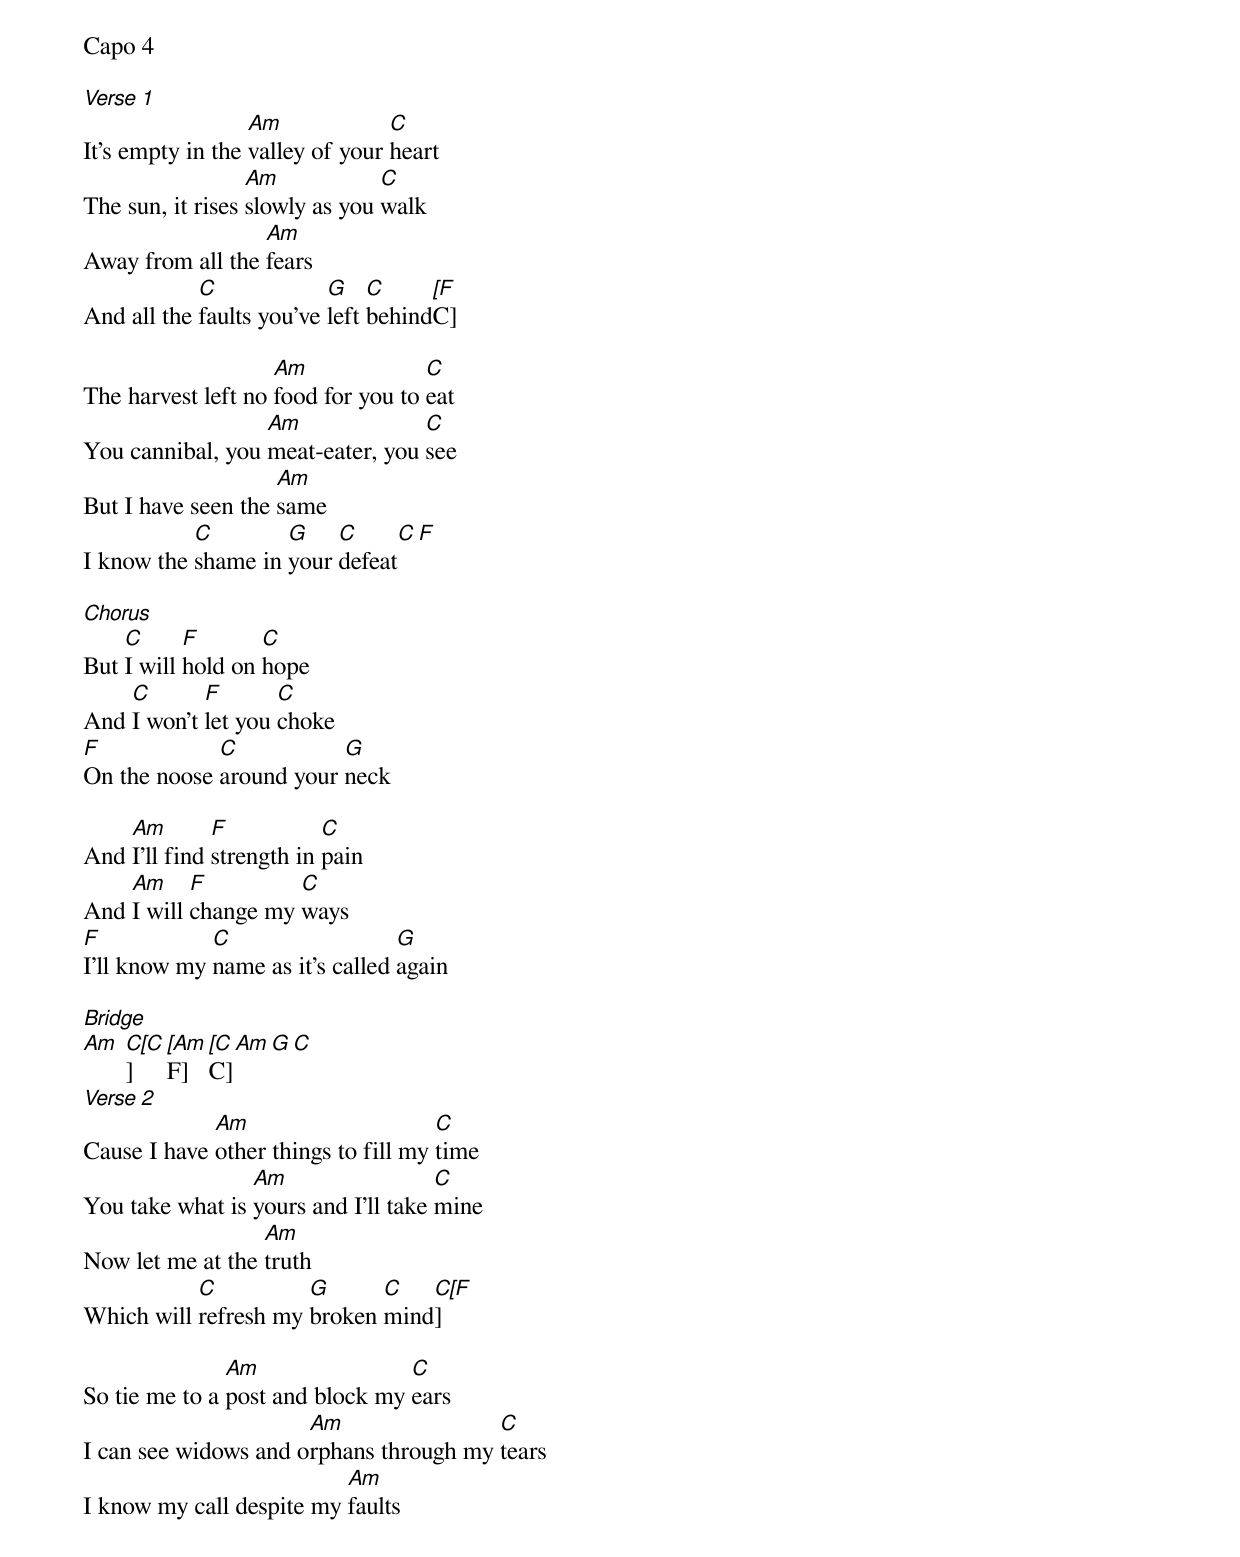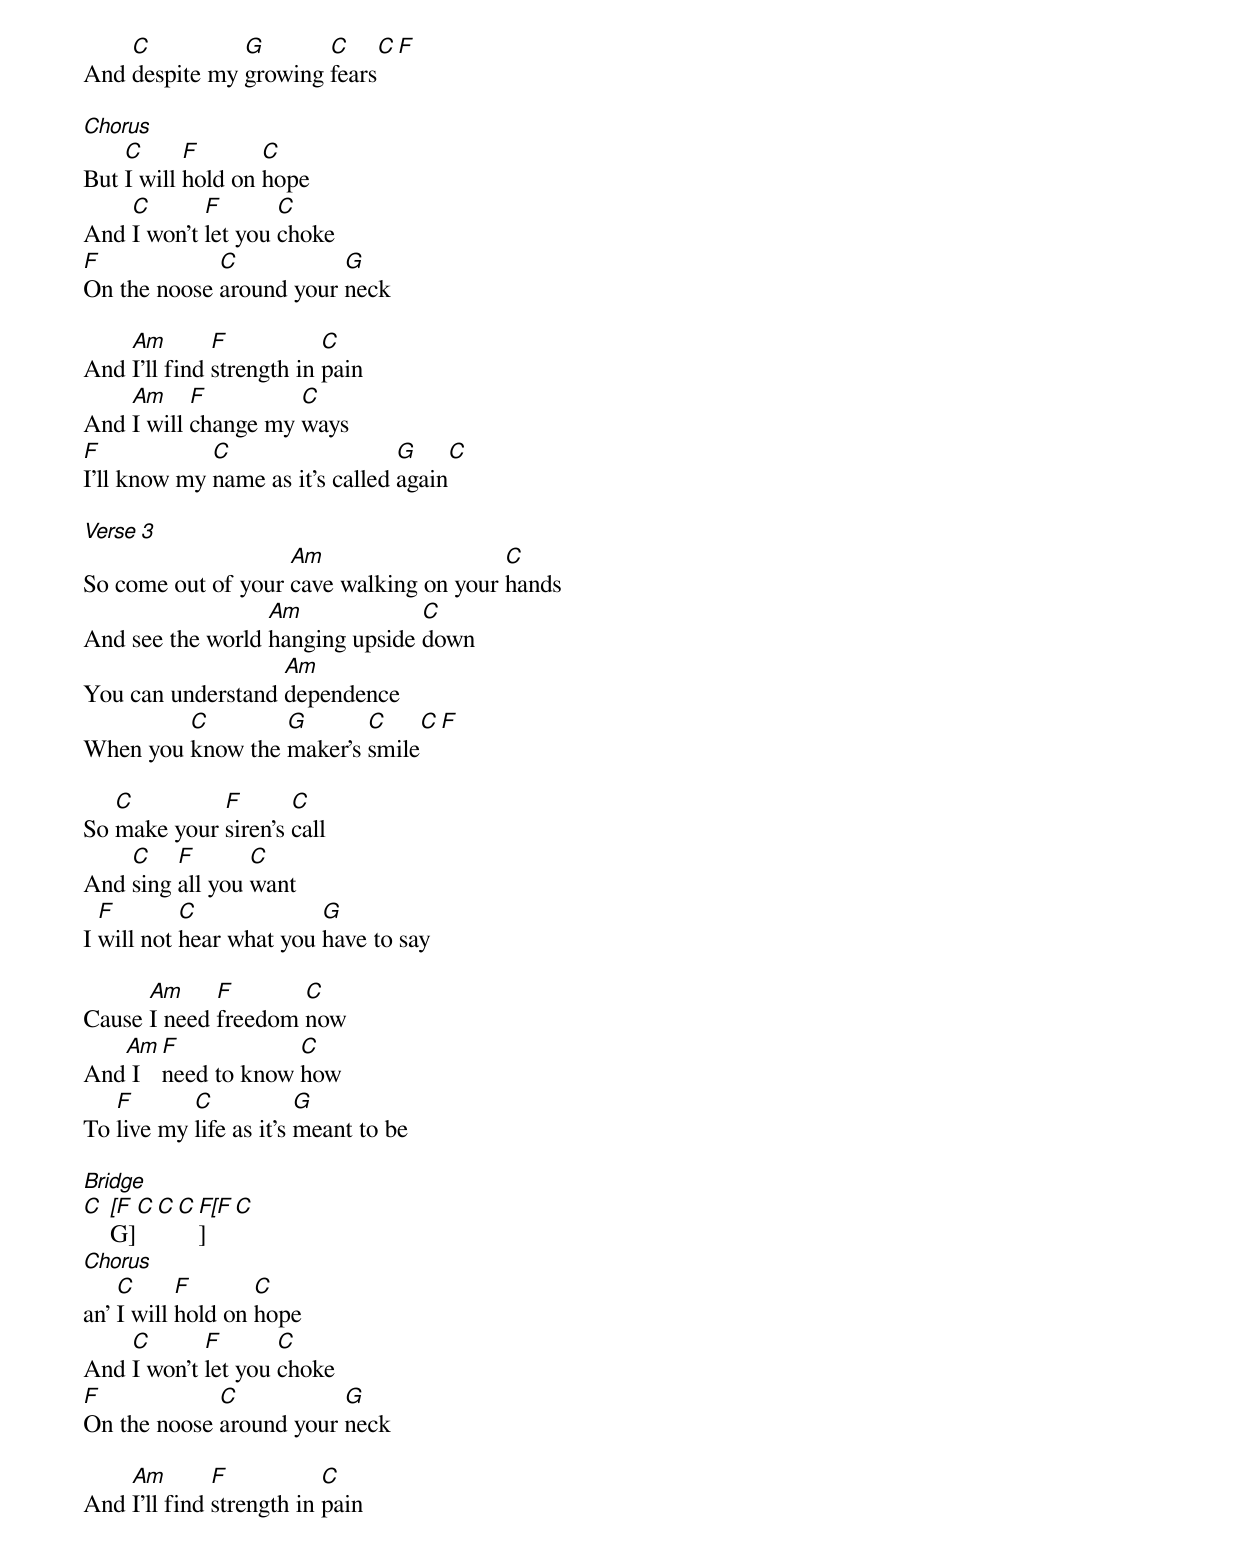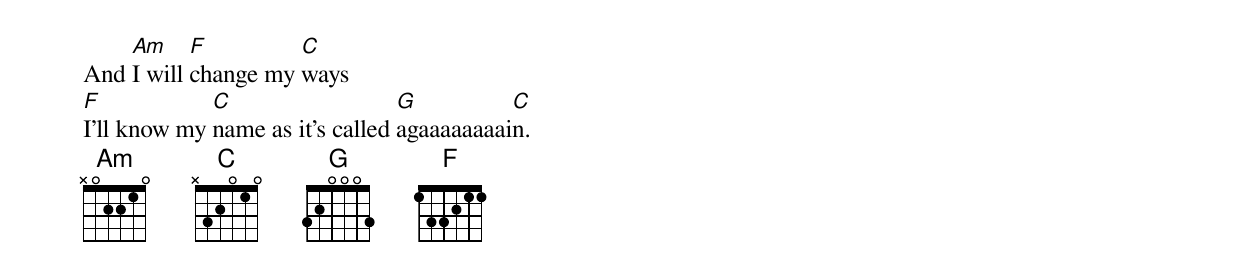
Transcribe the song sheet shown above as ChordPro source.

Capo 4

[Verse 1]
It's empty in the [Am]valley of your [C]heart
The sun, it rises [Am]slowly as you [C]walk
Away from all the [Am]fears
And all the [C]faults you've [G]left [C]behind[[F]C]

The harvest left no [Am]food for you to [C]eat
You cannibal, you [Am]meat-eater, you [C]see
But I have seen the [Am]same
I know the [C]shame in [G]your [C]defeat[C][F]

[Chorus]
But [C]I will [F]hold on [C]hope
And [C]I won't [F]let you [C]choke
[F]On the noose [C]around your [G]neck

And [Am]I'll find [F]strength in [C]pain
And [Am]I will [F]change my [C]ways
[F]I'll know my [C]name as it's called [G]again

[Bridge]
[Am] [C[C]][[Am]F][[C]C][Am][G][C]
[Verse 2]
Cause I have [Am]other things to fill my [C]time
You take what is [Am]yours and I'll take [C]mine
Now let me at the [Am]truth
Which will [C]refresh my [G]broken [C]mind[C[F]]

So tie me to a [Am]post and block my [C]ears
I can see widows and o[Am]rphans through my [C]tears
I know my call despite my [Am]faults
And [C]despite my [G]growing [C]fears[C][F]

[Chorus]
But [C]I will [F]hold on [C]hope
And [C]I won't [F]let you [C]choke
[F]On the noose [C]around your [G]neck

And [Am]I'll find [F]strength in [C]pain
And [Am]I will [F]change my [C]ways
[F]I'll know my [C]name as it's called [G]again[C]

[Verse 3]
So come out of your [Am]cave walking on your [C]hands
And see the world [Am]hanging upside [C]down
You can understand [Am]dependence
When you [C]know the [G]maker's [C]smile[C][F]

So [C]make your [F]siren's [C]call
And [C]sing [F]all you [C]want
I [F]will not [C]hear what you [G]have to say

Cause [Am]I need [F]freedom [C]now
And[Am] I [F]need to know [C]how
To [F]live my [C]life as it's [G]meant to be

[Bridge]
[C] [[F]G][C][C][C][F[F]][C]
[Chorus]
an' [C]I will [F]hold on [C]hope
And [C]I won't [F]let you [C]choke
[F]On the noose [C]around your [G]neck

And [Am]I'll find [F]strength in [C]pain
And [Am]I will [F]change my [C]ways
[F]I'll know my [C]name as it's called [G]agaaaaaaaai[C]n.
